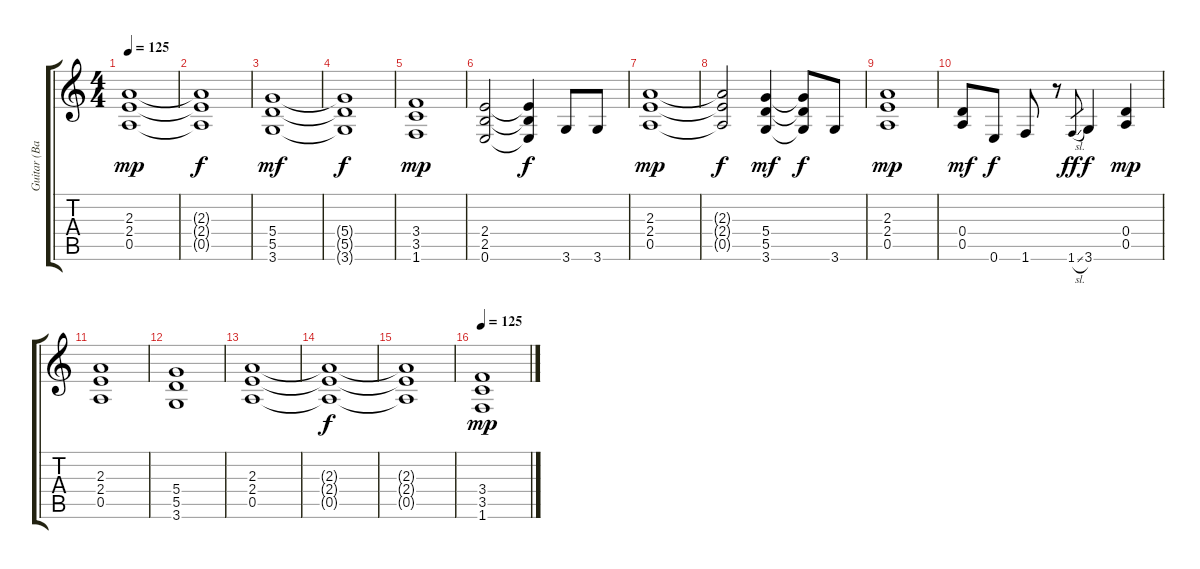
\track ("Guitar (Back)" "Guitar (Ba") {instrument overdrivenguitar}
\staff {score tabs}
\tuning (E4 B3 G3 D3 A2 E2) {hide}
\ts (4 4)
\tempo 125
\clef g2
\ks c
(2.3 2.4 0.5).1{dy mp volume 12 instrument distortionguitar} |
(2.3{t} 2.4{t} 0.5{t}).1{dy f} |
(5.4 5.5 3.6).1{dy mf instrument distortionguitar} |
(5.4{t} 5.5{t} 3.6{t}).1{dy f} |
(3.4 3.5 1.6).1{dy mp instrument distortionguitar} |
(2.4 2.5 0.6).2{instrument distortionguitar} (2.4{t} 2.5{t} 0.6{t}).4{dy f} 3.6.8{instrument electricguitarmuted} 3.6.8 |
(2.3 2.4 0.5).1{dy mp instrument distortionguitar} |
(2.3{t} 2.4{t} 0.5{t}).2{dy f} (5.4 5.5 3.6).4{dy mf} (5.4{t} 5.5{t} 3.6{t}).8{dy f} 3.6.8{instrument electricguitarmuted} |
(2.3 2.4 0.5).1{dy mp volume 10 instrument distortionguitar} |
(0.4 0.5).8{dy mf instrument distortionguitar} 0.6.8{dy f} 1.6.8 r.8 1.6{sl}.8{gr dy ff} 3.6.4{dy f} (0.4 0.5).4{dy mp} |
(2.3 2.4 0.5).1{volume 10 instrument distortionguitar} |
(5.4 5.5 3.6).1 |
(2.3 2.4 0.5).1{volume 8 instrument distortionguitar} |
(2.3{t} 2.4{t} 0.5{t}).1{dy f} |
(2.3{t} 2.4{t} 0.5{t}).1 |
\tempo 125
(3.4 3.5 1.6).1{dy mp volume 12 instrument distortionguitar}
